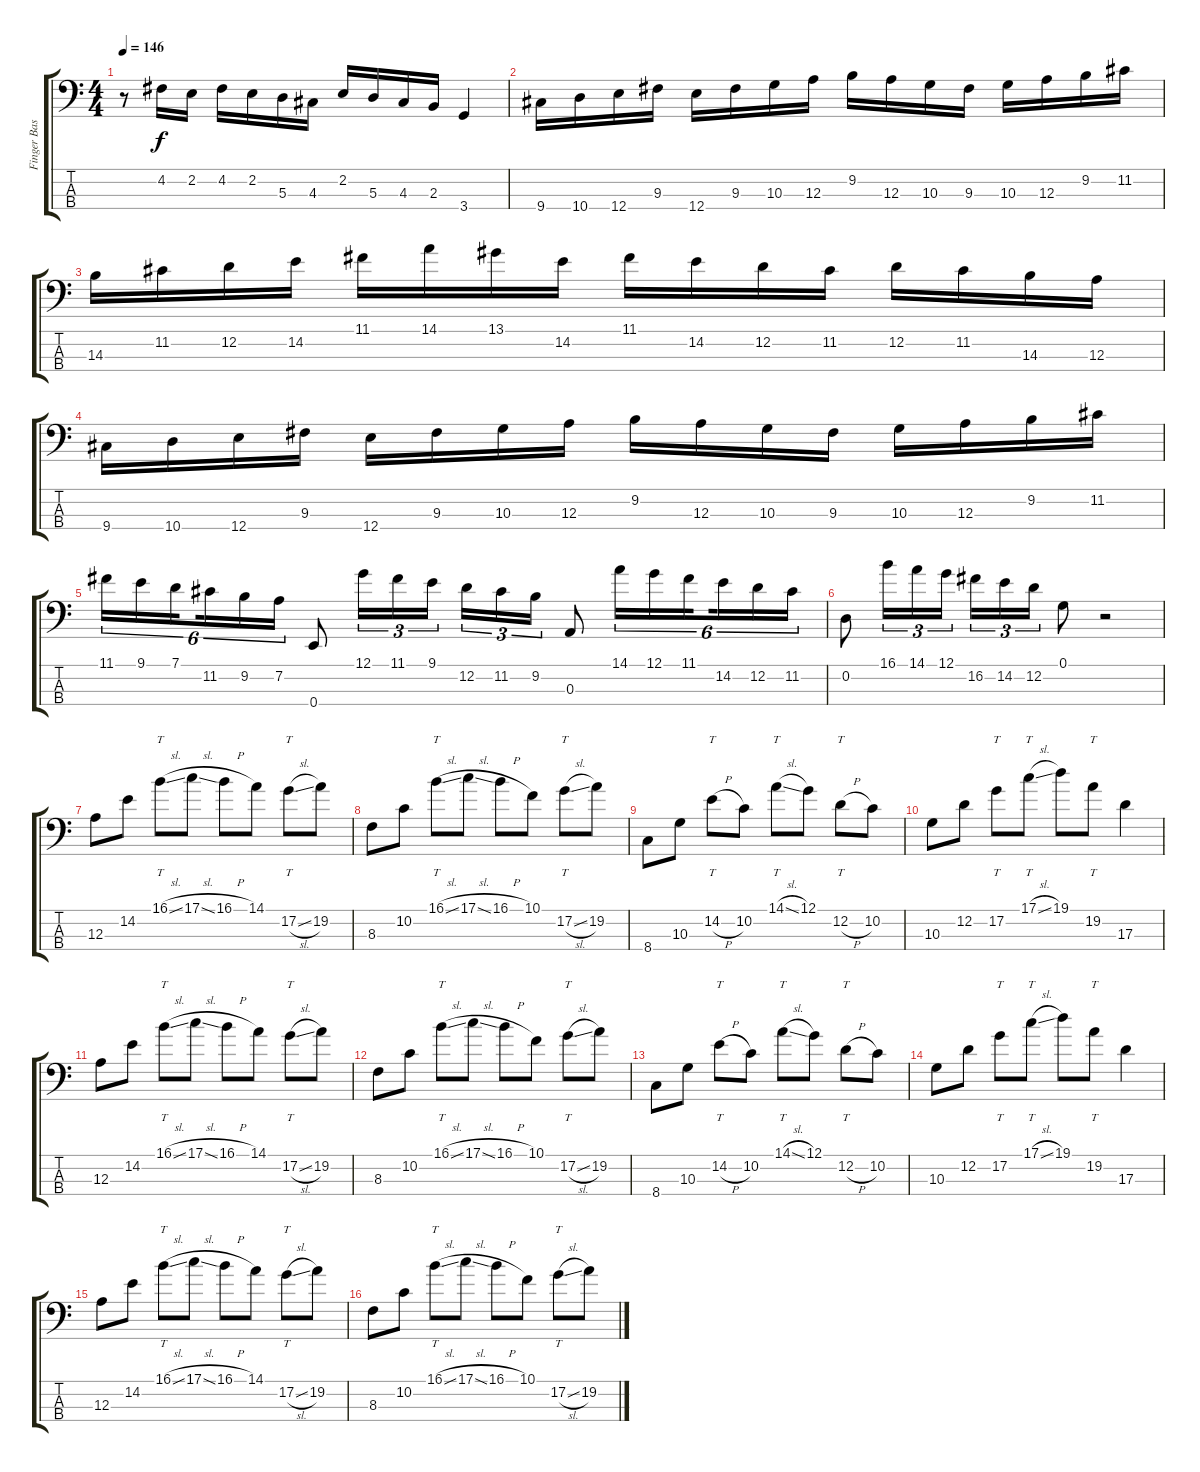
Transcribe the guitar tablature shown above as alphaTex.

\track ("Finger Bass" "Finger Bas") {instrument electricbassfinger}
\staff {score tabs}
\tuning (G2 D2 A1 E1) {hide}
\ts (4 4)
\tempo 146
\clef f4
\ks c
r.8{dy f} 4.2.16 2.2.16 4.2.16 2.2.16 5.3.16 4.3.16 2.2.16 5.3.16 4.3.16 2.3.16 3.4.4 |
9.4.16 10.4.16 12.4.16 9.3.16 12.4.16 9.3.16 10.3.16 12.3.16 9.2.16 12.3.16 10.3.16 9.3.16 10.3.16 12.3.16 9.2.16 11.2.16 |
14.3.16 11.2.16 12.2.16 14.2.16 11.1.16 14.1.16 13.1.16 14.2.16 11.1.16 14.2.16 12.2.16 11.2.16 12.2.16 11.2.16 14.3.16 12.3.16 |
9.4.16 10.4.16 12.4.16 9.3.16 12.4.16 9.3.16 10.3.16 12.3.16 9.2.16 12.3.16 10.3.16 9.3.16 10.3.16 12.3.16 9.2.16 11.2.16 |
11.1.16{tu (6 4)} 9.1.16{tu (6 4)} 7.1.16{tu (6 4) beam splitsecondary} 11.2.16{tu (6 4)} 9.2.16{tu (6 4)} 7.2.16{tu (6 4)} 0.4.8 12.1.16{tu (3 2)} 11.1.16{tu (3 2)} 9.1.16{tu (3 2)} 12.2.16{tu (3 2)} 11.2.16{tu (3 2)} 9.2.16{tu (3 2)} 0.3.8 14.1.16{tu (6 4)} 12.1.16{tu (6 4)} 11.1.16{tu (6 4) beam splitsecondary} 14.2.16{tu (6 4)} 12.2.16{tu (6 4)} 11.2.16{tu (6 4)} |
0.2.8 16.1.16{tu (3 2)} 14.1.16{tu (3 2)} 12.1.16{tu (3 2)} 16.2.16{tu (3 2)} 14.2.16{tu (3 2)} 12.2.16{tu (3 2)} 0.1.8 r.2 |
12.3.8 14.2.8 16.1{sl}.8{tt} 17.1{sl}.8 16.1{h}.8 14.1.8 17.2{sl}.8{tt} 19.2.8 |
8.3.8 10.2.8 16.1{sl}.8{tt} 17.1{sl}.8 16.1{h}.8 10.1.8 17.2{sl}.8{tt} 19.2.8 |
8.4.8 10.3.8 14.2{h}.8{tt} 10.2.8 14.1{sl}.8{tt} 12.1.8 12.2{h}.8{tt} 10.2.8 |
10.3.8 12.2.8 17.2.8{tt} 17.1{sl}.8{tt} 19.1.8 19.2.8{tt} 17.3.4 |
12.3.8 14.2.8 16.1{sl}.8{tt} 17.1{sl}.8 16.1{h}.8 14.1.8 17.2{sl}.8{tt} 19.2.8 |
8.3.8 10.2.8 16.1{sl}.8{tt} 17.1{sl}.8 16.1{h}.8 10.1.8 17.2{sl}.8{tt} 19.2.8 |
8.4.8 10.3.8 14.2{h}.8{tt} 10.2.8 14.1{sl}.8{tt} 12.1.8 12.2{h}.8{tt} 10.2.8 |
10.3.8 12.2.8 17.2.8{tt} 17.1{sl}.8{tt} 19.1.8 19.2.8{tt} 17.3.4 |
12.3.8 14.2.8 16.1{sl}.8{tt} 17.1{sl}.8 16.1{h}.8 14.1.8 17.2{sl}.8{tt} 19.2.8 |
8.3.8 10.2.8 16.1{sl}.8{tt} 17.1{sl}.8 16.1{h}.8 10.1.8 17.2{sl}.8{tt} 19.2.8
